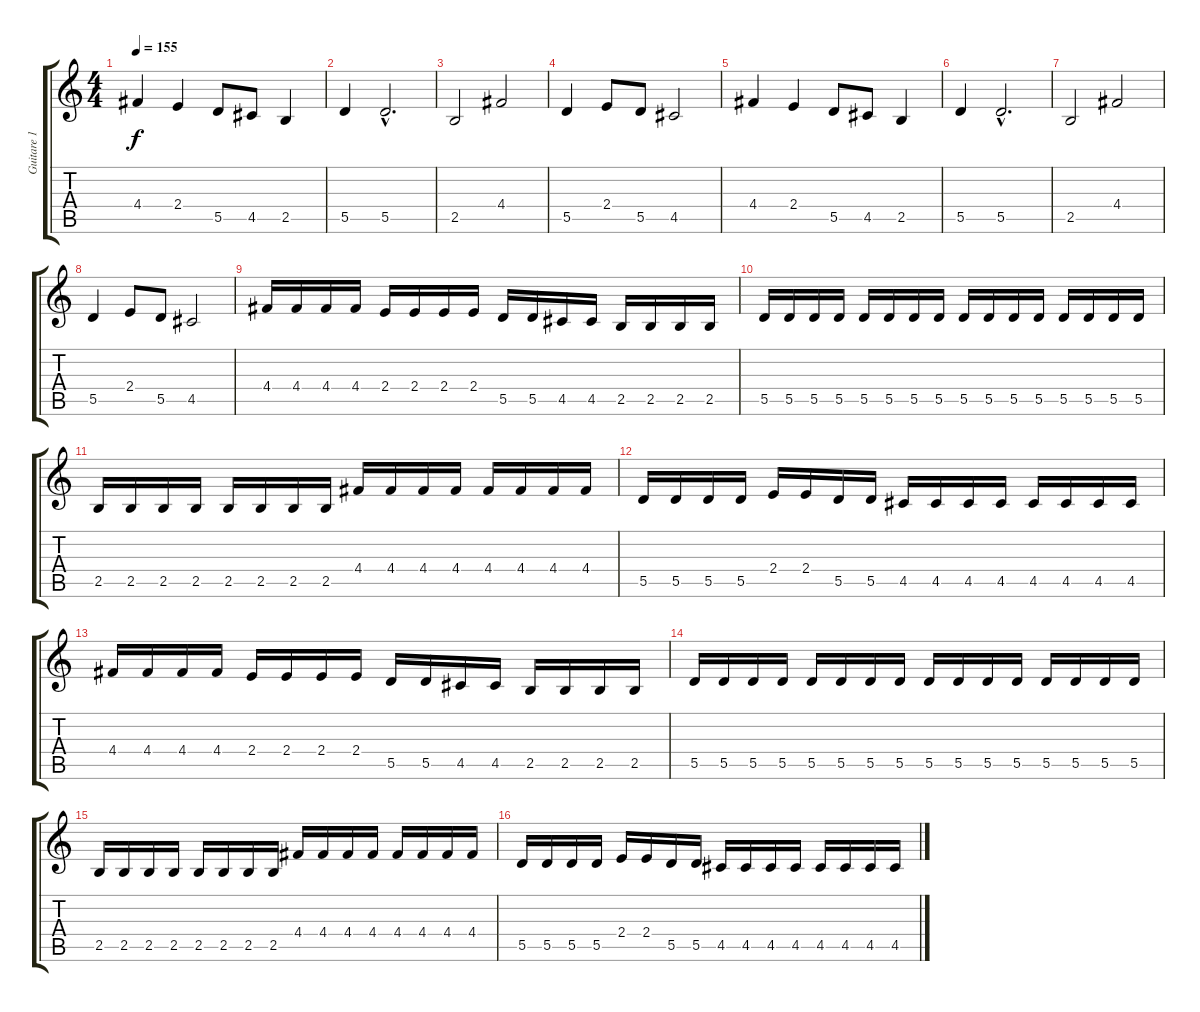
\track ("Guitare 1" "Guitare 1") {instrument distortionguitar}
\staff {score tabs}
\tuning (E4 B3 G3 D3 A2 D2) {hide}
\ts (4 4)
\tempo 155
\clef g2
\ks c
4.4.4{dy f} 2.4.4 5.5.8 4.5.8 2.5.4 |
5.5.4 5.5{hac}.2{d} |
2.5.2 4.4.2 |
5.5.4 2.4.8 5.5.8 4.5.2 |
4.4.4 2.4.4 5.5.8 4.5.8 2.5.4 |
5.5.4 5.5{hac}.2{d} |
2.5.2 4.4.2 |
5.5.4 2.4.8 5.5.8 4.5.2 |
4.4.16 4.4.16 4.4.16 4.4.16 2.4.16 2.4.16 2.4.16 2.4.16 5.5.16 5.5.16 4.5.16 4.5.16 2.5.16 2.5.16 2.5.16 2.5.16 |
5.5.16 5.5.16 5.5.16 5.5.16 5.5.16 5.5.16 5.5.16 5.5.16 5.5.16 5.5.16 5.5.16 5.5.16 5.5.16 5.5.16 5.5.16 5.5.16 |
2.5.16 2.5.16 2.5.16 2.5.16 2.5.16 2.5.16 2.5.16 2.5.16 4.4.16 4.4.16 4.4.16 4.4.16 4.4.16 4.4.16 4.4.16 4.4.16 |
5.5.16 5.5.16 5.5.16 5.5.16 2.4.16 2.4.16 5.5.16 5.5.16 4.5.16 4.5.16 4.5.16 4.5.16 4.5.16 4.5.16 4.5.16 4.5.16 |
4.4.16 4.4.16 4.4.16 4.4.16 2.4.16 2.4.16 2.4.16 2.4.16 5.5.16 5.5.16 4.5.16 4.5.16 2.5.16 2.5.16 2.5.16 2.5.16 |
5.5.16 5.5.16 5.5.16 5.5.16 5.5.16 5.5.16 5.5.16 5.5.16 5.5.16 5.5.16 5.5.16 5.5.16 5.5.16 5.5.16 5.5.16 5.5.16 |
2.5.16 2.5.16 2.5.16 2.5.16 2.5.16 2.5.16 2.5.16 2.5.16 4.4.16 4.4.16 4.4.16 4.4.16 4.4.16 4.4.16 4.4.16 4.4.16 |
5.5.16 5.5.16 5.5.16 5.5.16 2.4.16 2.4.16 5.5.16 5.5.16 4.5.16 4.5.16 4.5.16 4.5.16 4.5.16 4.5.16 4.5.16 4.5.16
